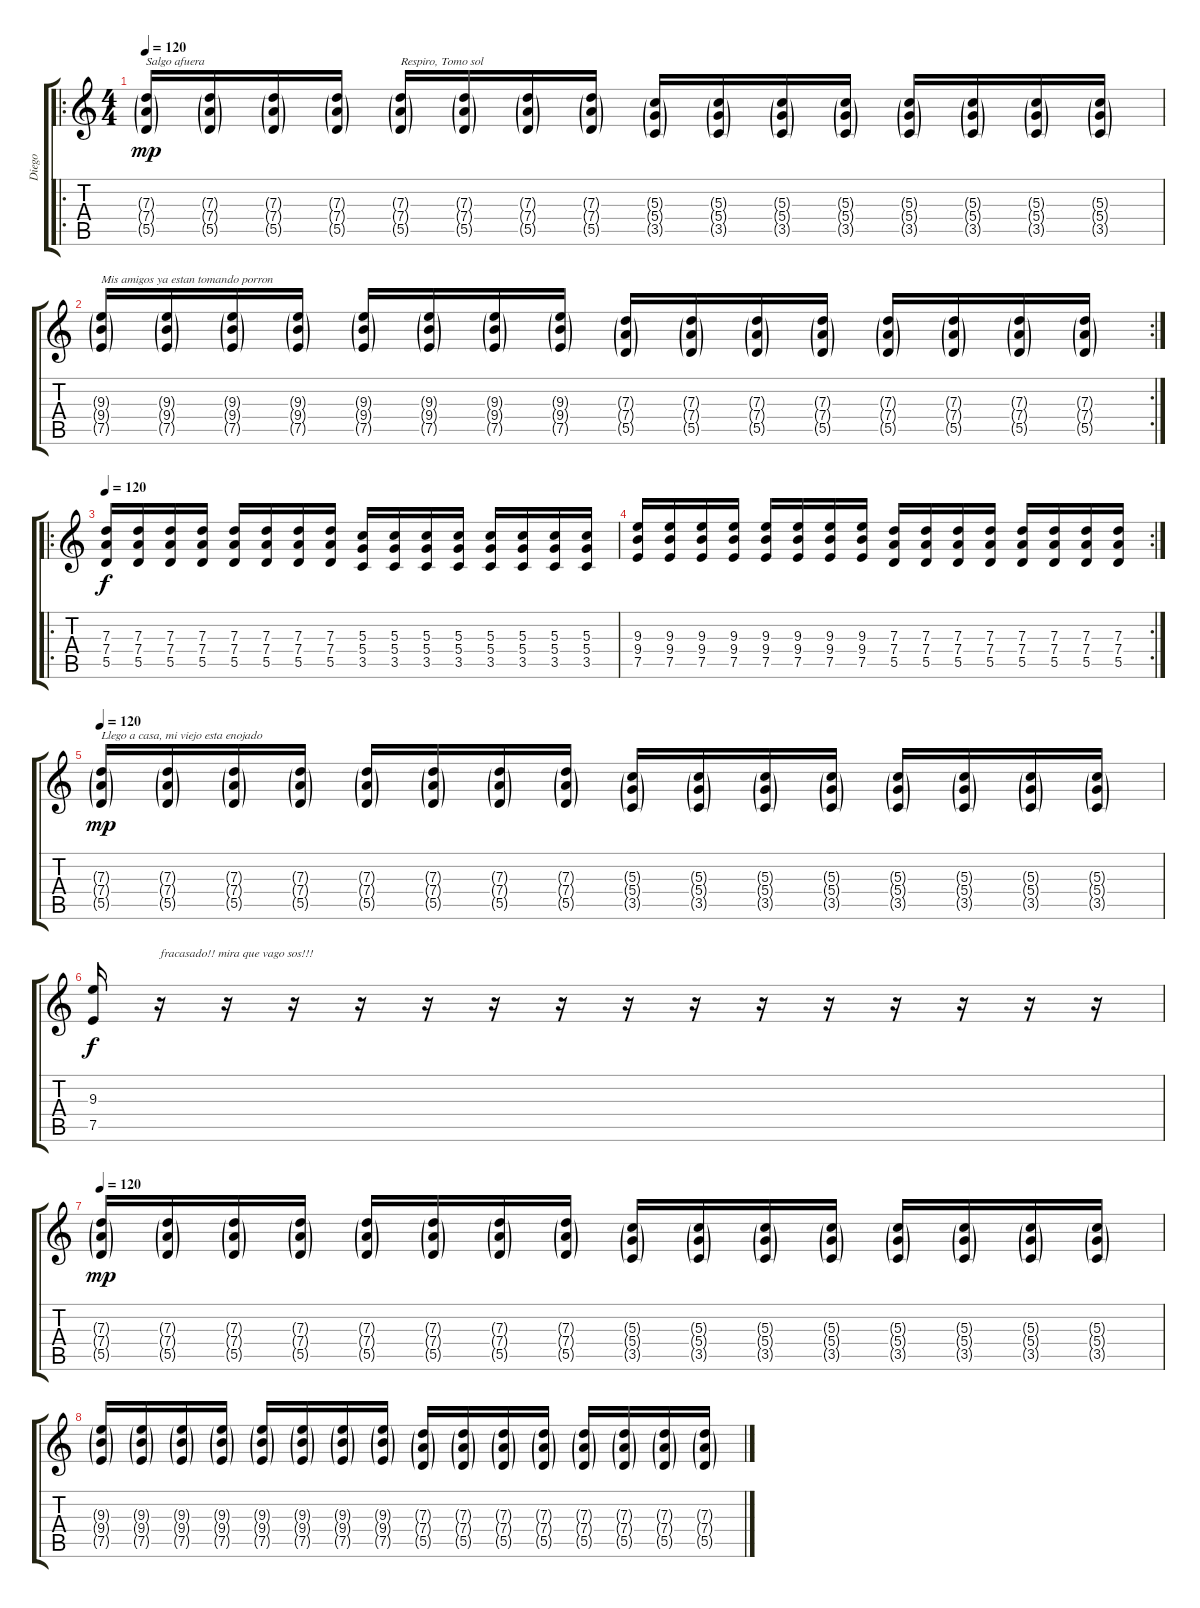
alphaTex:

\track ("Diego" "Diego") {instrument distortionguitar}
\staff {score tabs}
\tuning (E4 B3 G3 D3 A2 E2) {hide}
\ro
\ts (4 4)
\tempo 120
\clef g2
\ks c
(7.3{g} 7.4{g} 5.5{g}).16{txt "Salgo afuera " dy mp} (7.3{g} 7.4{g} 5.5{g}).16 (7.3{g} 7.4{g} 5.5{g}).16 (7.3{g} 7.4{g} 5.5{g}).16 (7.3{g} 7.4{g} 5.5{g}).16{txt "Respiro, Tomo sol"} (7.3{g} 7.4{g} 5.5{g}).16 (7.3{g} 7.4{g} 5.5{g}).16 (7.3{g} 7.4{g} 5.5{g}).16 (5.3{g} 5.4{g} 3.5{g}).16 (5.3{g} 5.4{g} 3.5{g}).16 (5.3{g} 5.4{g} 3.5{g}).16 (5.3{g} 5.4{g} 3.5{g}).16 (5.3{g} 5.4{g} 3.5{g}).16 (5.3{g} 5.4{g} 3.5{g}).16 (5.3{g} 5.4{g} 3.5{g}).16 (5.3{g} 5.4{g} 3.5{g}).16 |
\rc 2
(9.3{g} 9.4{g} 7.5{g}).16{txt "Mis amigos ya estan tomando porron"} (9.3{g} 9.4{g} 7.5{g}).16 (9.3{g} 9.4{g} 7.5{g}).16 (9.3{g} 9.4{g} 7.5{g}).16 (9.3{g} 9.4{g} 7.5{g}).16 (9.3{g} 9.4{g} 7.5{g}).16 (9.3{g} 9.4{g} 7.5{g}).16 (9.3{g} 9.4{g} 7.5{g}).16 (7.3{g} 7.4{g} 5.5{g}).16 (7.3{g} 7.4{g} 5.5{g}).16 (7.3{g} 7.4{g} 5.5{g}).16 (7.3{g} 7.4{g} 5.5{g}).16 (7.3{g} 7.4{g} 5.5{g}).16 (7.3{g} 7.4{g} 5.5{g}).16 (7.3{g} 7.4{g} 5.5{g}).16 (7.3{g} 7.4{g} 5.5{g}).16 |
\ro
\tempo 120
(7.3 7.4 5.5).16{dy f} (7.3 7.4 5.5).16 (7.3 7.4 5.5).16 (7.3 7.4 5.5).16 (7.3 7.4 5.5).16 (7.3 7.4 5.5).16 (7.3 7.4 5.5).16 (7.3 7.4 5.5).16 (5.3 5.4 3.5).16 (5.3 5.4 3.5).16 (5.3 5.4 3.5).16 (5.3 5.4 3.5).16 (5.3 5.4 3.5).16 (5.3 5.4 3.5).16 (5.3 5.4 3.5).16 (5.3 5.4 3.5).16 |
\rc 2
(9.3 9.4 7.5).16 (9.3 9.4 7.5).16 (9.3 9.4 7.5).16 (9.3 9.4 7.5).16 (9.3 9.4 7.5).16 (9.3 9.4 7.5).16 (9.3 9.4 7.5).16 (9.3 9.4 7.5).16 (7.3 7.4 5.5).16 (7.3 7.4 5.5).16 (7.3 7.4 5.5).16 (7.3 7.4 5.5).16 (7.3 7.4 5.5).16 (7.3 7.4 5.5).16 (7.3 7.4 5.5).16 (7.3 7.4 5.5).16 |
\tempo 120
(7.3{g} 7.4{g} 5.5{g}).16{txt "Llego a casa, mi viejo esta enojado" dy mp} (7.3{g} 7.4{g} 5.5{g}).16 (7.3{g} 7.4{g} 5.5{g}).16 (7.3{g} 7.4{g} 5.5{g}).16 (7.3{g} 7.4{g} 5.5{g}).16 (7.3{g} 7.4{g} 5.5{g}).16 (7.3{g} 7.4{g} 5.5{g}).16 (7.3{g} 7.4{g} 5.5{g}).16 (5.3{g} 5.4{g} 3.5{g}).16 (5.3{g} 5.4{g} 3.5{g}).16 (5.3{g} 5.4{g} 3.5{g}).16 (5.3{g} 5.4{g} 3.5{g}).16 (5.3{g} 5.4{g} 3.5{g}).16 (5.3{g} 5.4{g} 3.5{g}).16 (5.3{g} 5.4{g} 3.5{g}).16 (5.3{g} 5.4{g} 3.5{g}).16 |
(9.3 7.5).16{dy f} r.16{txt "fracasado!! mira que vago sos!!!"} r.16 r.16 r.16 r.16 r.16 r.16 r.16 r.16 r.16 r.16 r.16 r.16 r.16 r.16 |
\tempo 120
(7.3{g} 7.4{g} 5.5{g}).16{dy mp} (7.3{g} 7.4{g} 5.5{g}).16 (7.3{g} 7.4{g} 5.5{g}).16 (7.3{g} 7.4{g} 5.5{g}).16 (7.3{g} 7.4{g} 5.5{g}).16 (7.3{g} 7.4{g} 5.5{g}).16 (7.3{g} 7.4{g} 5.5{g}).16 (7.3{g} 7.4{g} 5.5{g}).16 (5.3{g} 5.4{g} 3.5{g}).16 (5.3{g} 5.4{g} 3.5{g}).16 (5.3{g} 5.4{g} 3.5{g}).16 (5.3{g} 5.4{g} 3.5{g}).16 (5.3{g} 5.4{g} 3.5{g}).16 (5.3{g} 5.4{g} 3.5{g}).16 (5.3{g} 5.4{g} 3.5{g}).16 (5.3{g} 5.4{g} 3.5{g}).16 |
(9.3{g} 9.4{g} 7.5{g}).16 (9.3{g} 9.4{g} 7.5{g}).16 (9.3{g} 9.4{g} 7.5{g}).16 (9.3{g} 9.4{g} 7.5{g}).16 (9.3{g} 9.4{g} 7.5{g}).16 (9.3{g} 9.4{g} 7.5{g}).16 (9.3{g} 9.4{g} 7.5{g}).16 (9.3{g} 9.4{g} 7.5{g}).16 (7.3{g} 7.4{g} 5.5{g}).16 (7.3{g} 7.4{g} 5.5{g}).16 (7.3{g} 7.4{g} 5.5{g}).16 (7.3{g} 7.4{g} 5.5{g}).16 (7.3{g} 7.4{g} 5.5{g}).16 (7.3{g} 7.4{g} 5.5{g}).16 (7.3{g} 7.4{g} 5.5{g}).16 (7.3{g} 7.4{g} 5.5{g}).16
